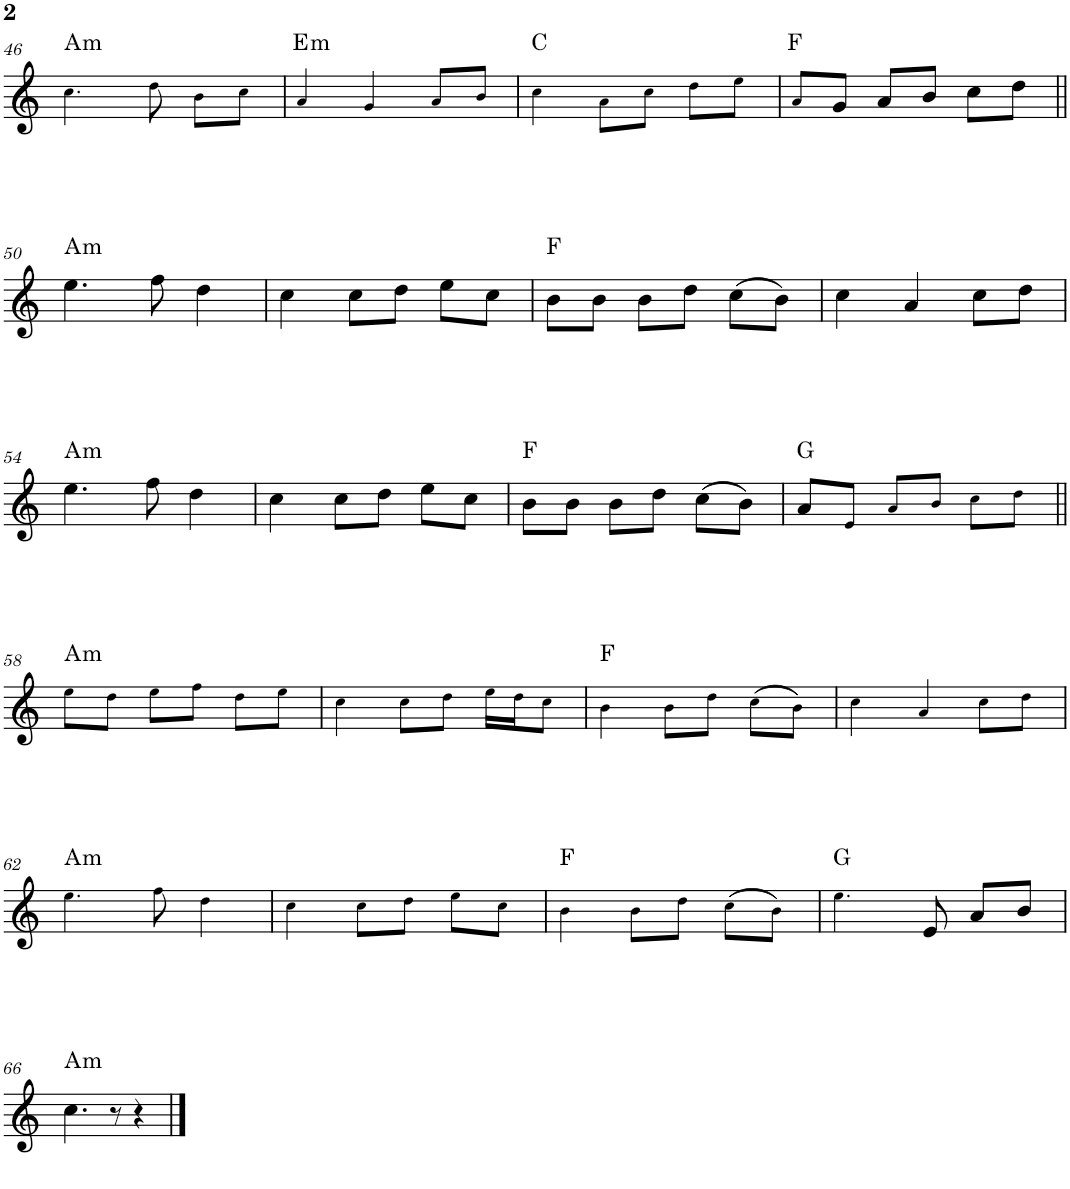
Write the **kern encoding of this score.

**kern	**harte
*part1	*part1
*staff1	*
*I"Piano	*
*I'Pno.	*
!!LO:PB:g=z
*clefG2	*
*k[]	*
*M3/4	*
=46	=46
!	!LO:H:kt=m
4.cc!\	A:min
8dd!\	.
8b!\L	.
8cc!\J	.
=47	=47
!	!LO:H:kt=m
4a!/	E:min
4g!/	.
8a!/L	.
8b!/J	.
=48	=48
4cc!\	C:maj
8a!\L	.
8cc!\J	.
8dd!\L	.
8ee!\J	.
=49	=49
8a!/L	F:maj
8g/J	.
8a/L	.
8b/J	.
8cc\L	.
8dd\J	.
!!LO:LB:g=z
=50||	=50||
!	!LO:H:kt=m
4.ee\	A:min
8ff\	.
4dd\	.
=51	=51
4cc\	.
8cc\L	.
8dd\J	.
8ee\L	.
8cc\J	.
=52	=52
8b\L	F:maj
8b\J	.
8b\L	.
8dd\J	.
(8cc\L	.
8b\J)	.
=53	=53
4cc\	.
4a/	.
8cc\L	.
8dd\J	.
!!LO:LB:g=z
=54	=54
!	!LO:H:kt=m
4.ee\	A:min
8ff\	.
4dd\	.
=55	=55
4cc\	.
8cc\L	.
8dd\J	.
8ee\L	.
8cc\J	.
=56	=56
8b\L	F:maj
8b\J	.
8b\L	.
8dd\J	.
(8cc\L	.
8b\J)	.
=57	=57
8a/L	G:maj
8e!/J	.
8a!/L	.
8b!/J	.
8cc!\L	.
8dd!\J	.
!!LO:LB:g=z
=58||	=58||
!	!LO:H:kt=m
8ee!\L	A:min
8dd!\J	.
8ee!\L	.
8ff!\J	.
8dd!\L	.
8ee!\J	.
=59	=59
4cc!\	.
8cc!\L	.
8dd!\J	.
16ee!\LL	.
16dd!\J	.
8cc!\J	.
=60	=60
4b!\	F:maj
8b!\L	.
8dd!\J	.
(8cc!\L	.
8b!\J)	.
=61	=61
4cc!\	.
4a!/	.
8cc!\L	.
8dd!\J	.
!!LO:LB:g=z
=62	=62
!	!LO:H:kt=m
4.ee!\	A:min
8ff!\	.
4dd!\	.
=63	=63
4cc!\	.
8cc!\L	.
8dd!\J	.
8ee!\L	.
8cc!\J	.
=64	=64
4b!\	F:maj
8b!\L	.
8dd!\J	.
(8cc!\L	.
8b!\J)	.
=65	=65
4.ee!\	G:maj
8e/	.
8a/L	.
8b/J	.
!!LO:LB:g=z
=66	=66
!	!LO:H:kt=m
4.cc\	A:min
8r	.
4r	.
==	==
*-	*-
